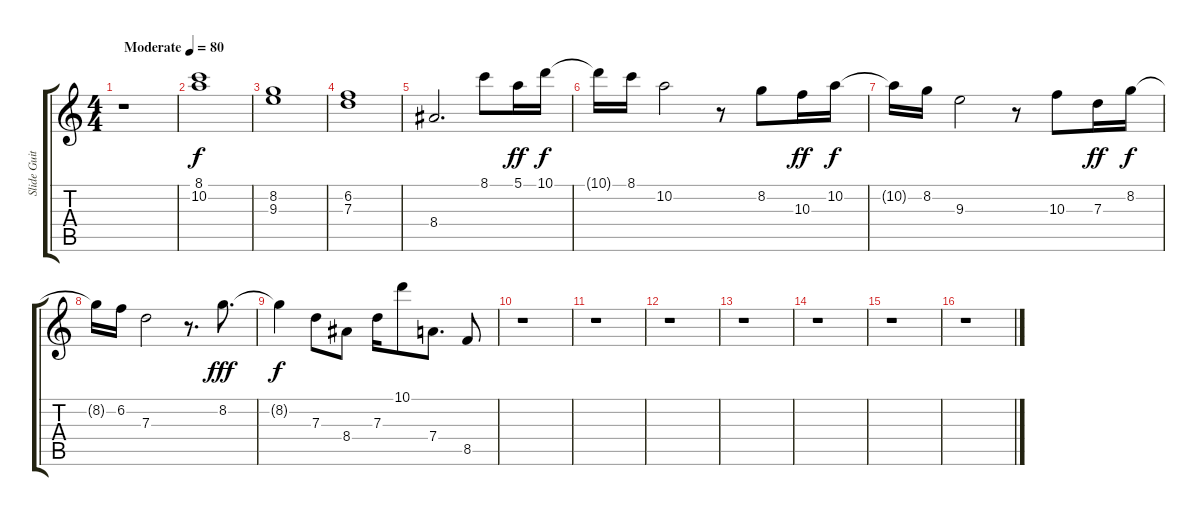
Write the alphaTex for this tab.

\track ("Slide Guitar" "Slide Guit") {instrument electricguitarjazz}
\staff {score tabs}
\tuning (E4 B3 G3 D3 A2 E2) {hide}
\ts (4 4)
\tempo (80 "Moderate")
\clef g2
\ks c
r.1{dy f instrument electricguitarjazz} |
(8.1 10.2).1 |
(8.2 9.3).1 |
(6.2 7.3).1 |
8.4.2{d} 8.1.8 5.1.16{dy ff} 10.1.16{dy f} |
10.1{t}.16 8.1.16 10.2.2 r.8 8.2.8 10.3.16{dy ff} 10.2.16{dy f} |
10.2{t}.16 8.2.16 9.3.2 r.8 10.3.8 7.3.16{dy ff} 8.2.16{dy f} |
8.2{t}.16 6.2.16 7.3.2 r.8{d} 8.2.8{d dy fff} |
8.2{t}.4{dy f} 7.3.8 8.4.8 7.3.16 10.1.8 7.4.8{d} 8.5.8 |
r.1 |
r.1 |
r.1 |
r.1 |
r.1 |
r.1 |
r.1
